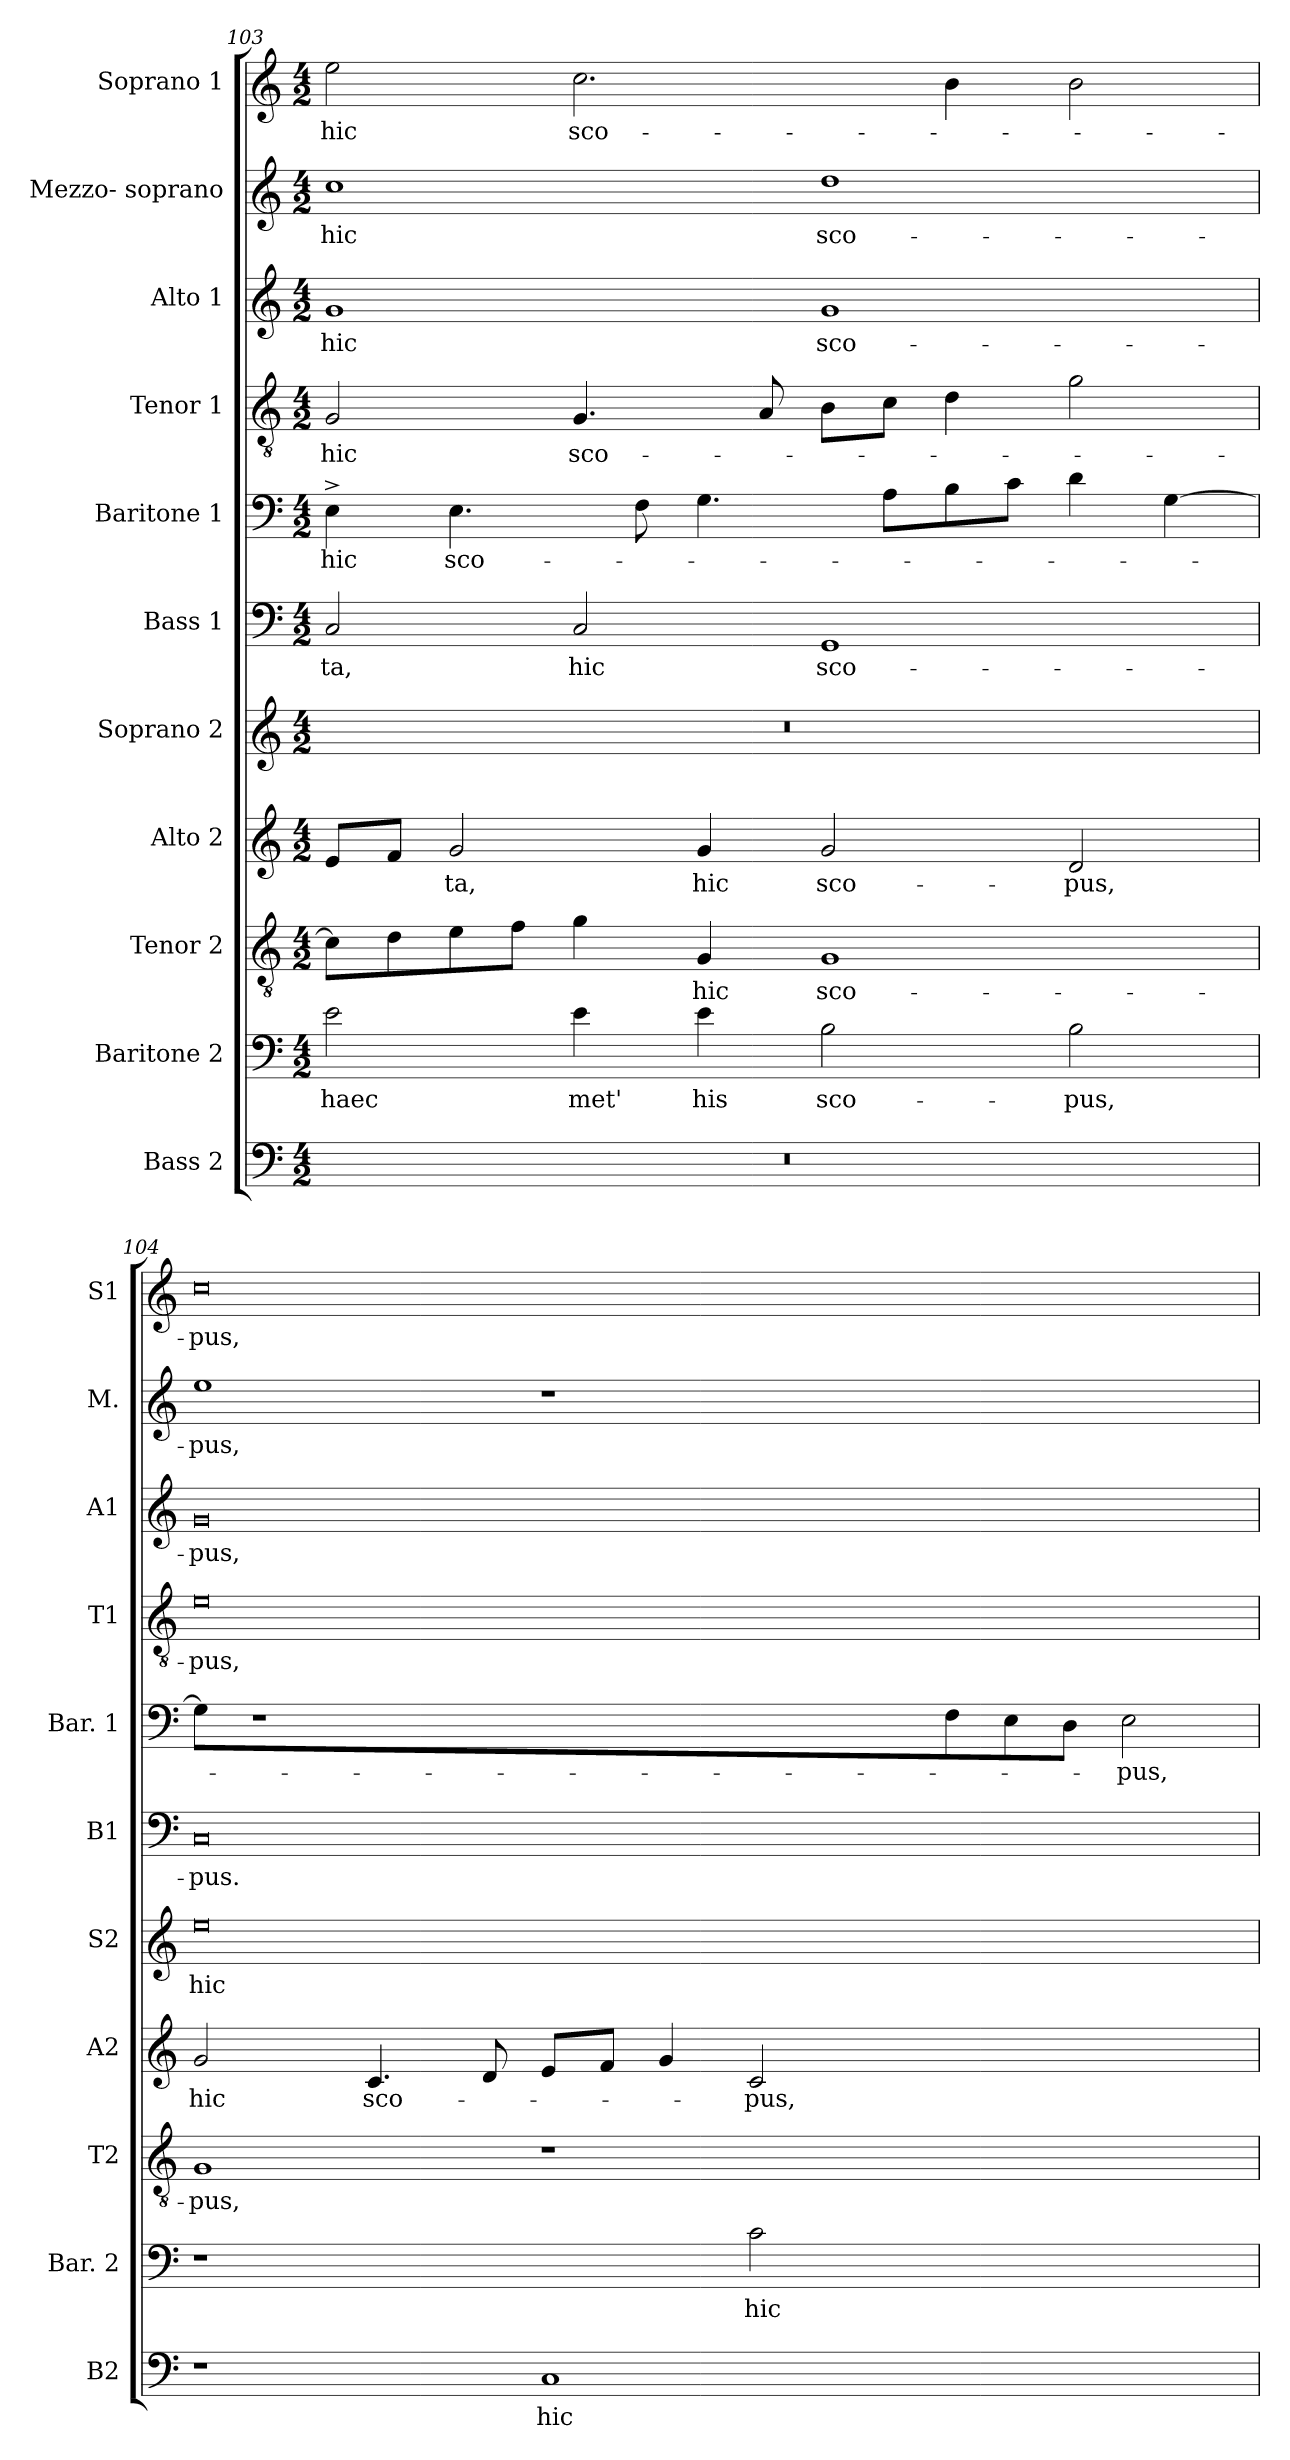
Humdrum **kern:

**kern	**text	**kern	**text	**kern	**text	**kern	**text	**kern	**text	**kern	**text	**kern	**text	**kern	**text	**kern	**text	**kern	**text	**kern	**text
*part11	*part11	*part10	*part10	*part9	*part9	*part8	*part8	*part7	*part7	*part6	*part6	*part5	*part5	*part4	*part4	*part3	*part3	*part2	*part2	*part1	*part1
*staff11	*staff11	*staff10	*staff10	*staff9	*staff9	*staff8	*staff8	*staff7	*staff7	*staff6	*staff6	*staff5	*staff5	*staff4	*staff4	*staff3	*staff3	*staff2	*staff2	*staff1	*staff1
*I"Bass 2	*	*I"Baritone 2	*	*I"Tenor 2	*	*I"Alto 2	*	*I"Soprano 2	*	*I"Bass 1	*	*I"Baritone 1	*	*I"Tenor 1	*	*I"Alto 1	*	*I"Mezzo-  soprano	*	*I"Soprano 1	*
*I'B2	*	*I'Bar. 2	*	*I'T2	*	*I'A2	*	*I'S2	*	*I'B1	*	*I'Bar. 1	*	*I'T1	*	*I'A1	*	*I'M.	*	*I'S1	*
!!LO:PB:g=z
*clefF4	*	*clefF4	*	*clefGv2	*	*clefG2	*	*clefG2	*	*clefF4	*	*clefF4	*	*clefGv2	*	*clefG2	*	*clefG2	*	*clefG2	*
*M4/2	*	*M4/2	*	*M4/2	*	*M4/2	*	*M4/2	*	*M4/2	*	*M4/2	*	*M4/2	*	*M4/2	*	*M4/2	*	*M4/2	*
=103	=103	=103	=103	=103	=103	=103	=103	=103	=103	=103	=103	=103	=103	=103	=103	=103	=103	=103	=103	=103	=103
!	!	!	!LO:LY:b:cj	!	!	!	!	!	!	!	!LO:LY:b:cj	!	!LO:LY:b:cj	!	!LO:LY:b:cj	!	!LO:LY:b:cj	!	!LO:LY:b:cj	!	!LO:LY:b:cj
0r	.	2e\	haec	8c\L]	.	8e/L	.	0r	.	2C/	-ta,	4E^<\	hic	2G/	hic	1g	hic	1cc	hic	2ee\	hic
.	.	.	.	8d\	.	8f/J	.	.	.	.	.	.	.	.	.	.	.	.	.	.	.
!	!	!	!	!	!	!	!LO:LY:b:cj	!	!	!	!	!	!LO:LY:b	!	!	!	!	!	!	!	!
.	.	.	.	8e\	.	2g/	-ta,	.	.	.	.	4.E\	sco-	.	.	.	.	.	.	.	.
.	.	.	.	8f\J	.	.	.	.	.	.	.	.	.	.	.	.	.	.	.	.	.
!	!	!	!LO:LY:b:cj	!	!	!	!	!	!	!	!LO:LY:b:cj	!	!	!	!LO:LY:b	!	!	!	!	!	!LO:LY:b
.	.	4e\	met'	4g\	.	.	.	.	.	2C/	hic	.	.	4.G/	sco-	.	.	.	.	2.cc\	sco-
.	.	.	.	.	.	.	.	.	.	.	.	8F\	.	.	.	.	.	.	.	.	.
!	!	!	!LO:LY:b:cj	!	!LO:LY:b:cj	!	!LO:LY:b:cj	!	!	!	!	!	!	!	!	!	!	!	!	!	!
.	.	4e\	his	4G/	hic	4g/	hic	.	.	.	.	4.G\	.	.	.	.	.	.	.	.	.
.	.	.	.	.	.	.	.	.	.	.	.	.	.	8A/	.	.	.	.	.	.	.
!	!	!	!LO:LY:b:cj	!	!LO:LY:b:cj	!	!LO:LY:b:cj	!	!	!	!LO:LY:b:cj	!	!	!	!	!	!LO:LY:b:cj	!	!LO:LY:b:cj	!	!
.	.	2B\	sco-	1G	sco-	2g/	sco-	.	.	1GG	sco-	.	.	8B\L	.	1g	sco-	1dd	sco-	.	.
.	.	.	.	.	.	.	.	.	.	.	.	8A\L	.	8c\J	.	.	.	.	.	.	.
.	.	.	.	.	.	.	.	.	.	.	.	8B\	.	4d\	.	.	.	.	.	4b\	.
.	.	.	.	.	.	.	.	.	.	.	.	8c\J	.	.	.	.	.	.	.	.	.
!	!	!	!LO:LY:b:cj	!	!	!	!LO:LY:b:cj	!	!	!	!	!	!	!	!	!	!	!	!	!	!
.	.	2B\	-pus,	.	.	2d/	-pus,	.	.	.	.	4d\	.	2g\	.	.	.	.	.	2b\	.
.	.	.	.	.	.	.	.	.	.	.	.	[>4G\	.	.	.	.	.	.	.	.	.
=104	=104	=104	=104	=104	=104	=104	=104	=104	=104	=104	=104	=104	=104	=104	=104	=104	=104	=104	=104	=104	=104
!	!	!	!	!	!LO:LY:b:cj	!	!LO:LY:b:cj	!	!LO:LY:b:rj	!	!LO:LY:b:cj	!	!	!	!LO:LY:b:cj	!	!LO:LY:b:cj	!	!LO:LY:b:cj	!	!LO:LY:b:cj
1r	.	1r	.	1G	-pus,	2g/	hic	0ee	hic	0C	-pus.	8G\L]	.	0e	-pus,	0g	-pus,	1ee	-pus,	0cc	-pus,
!	!	!	!	!	!	!	!	!	!	!	!	!LO:N:vis=1	!	!	!	!	!	!	!	!	!
.	.	.	.	.	.	.	.	.	.	.	.	0r	.	.	.	.	.	.	.	.	.
!	!	!	!	!	!	!	!LO:LY:b	!	!	!	!	!	!	!	!	!	!	!	!	!	!
.	.	.	.	.	.	4.c/	sco-	.	.	.	.	.	.	.	.	.	.	.	.	.	.
.	.	.	.	.	.	8d/	.	.	.	.	.	.	.	.	.	.	.	.	.	.	.
!LO:N:vis=1	!LO:LY:b:cj	!	!	!LO:N:vis=1	!	!	!	!	!	!	!	!	!	!	!	!	!	!LO:N:vis=1	!	!	!
0C	hic	2ryy	.	0r	.	8e/L	.	.	.	.	.	.	.	.	.	.	.	0r	.	.	.
.	.	.	.	.	.	8f/J	.	.	.	.	.	.	.	.	.	.	.	.	.	.	.
.	.	.	.	.	.	4g/	.	.	.	.	.	.	.	.	.	.	.	.	.	.	.
!	!	!	!LO:LY:b:cj	!	!	!	!LO:LY:b:cj	!	!	!	!	!	!	!	!	!	!	!	!	!	!
.	.	2c\	hic	.	.	2c/	-pus,	.	.	.	.	.	.	.	.	.	.	.	.	.	.
.	.	1ryy	.	.	.	1ryy	.	1ryy	.	1ryy	.	.	.	1ryy	.	1ryy	.	.	.	1ryy	.
.	.	.	.	.	.	.	.	.	.	.	.	8F\	.	.	.	.	.	.	.	.	.
.	.	.	.	.	.	.	.	.	.	.	.	8E\	.	.	.	.	.	.	.	.	.
.	.	.	.	.	.	.	.	.	.	.	.	8D\J	.	.	.	.	.	.	.	.	.
!	!	!	!	!	!	!	!	!	!	!	!	!	!LO:LY:b:cj	!	!	!	!	!	!	!	!
.	.	.	.	.	.	.	.	.	.	.	.	2E\	-pus,	.	.	.	.	.	.	.	.
=	=	=	=	=	=	=	=	=	=	=	=	=	=	=	=	=	=	=	=	=	=
*-	*-	*-	*-	*-	*-	*-	*-	*-	*-	*-	*-	*-	*-	*-	*-	*-	*-	*-	*-	*-	*-
